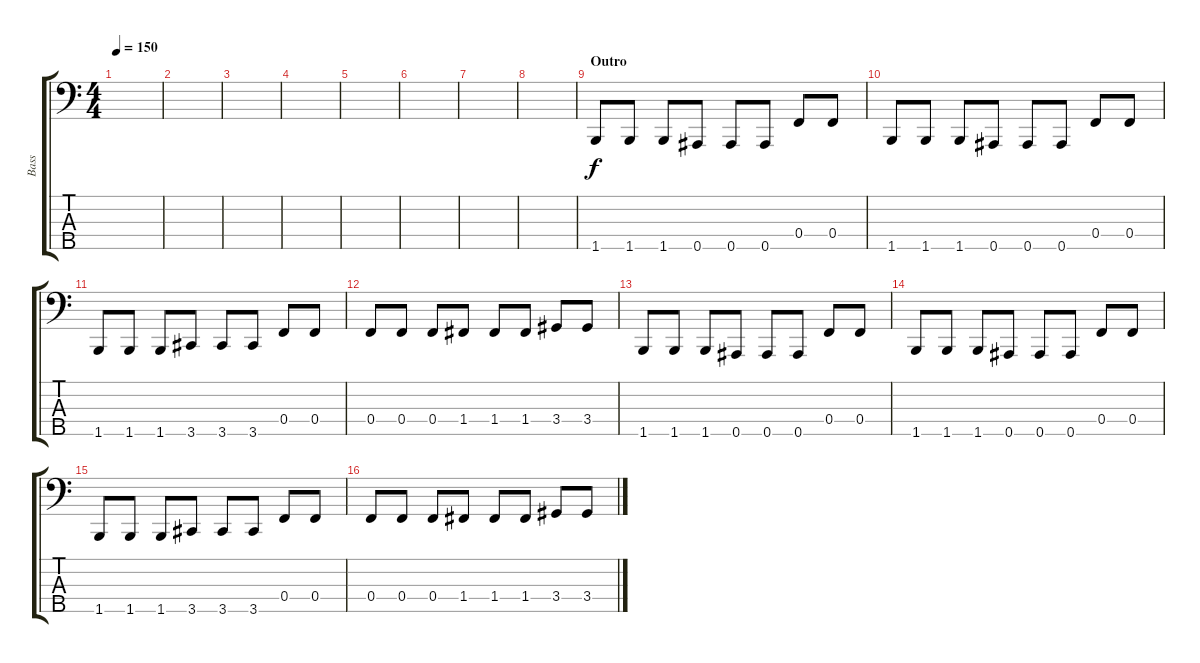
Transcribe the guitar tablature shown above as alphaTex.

\track ("Bass" "Bass") {instrument electricbassfinger}
\staff {score tabs}
\tuning (Ab2 Eb2 Bb1 F1 Bb0) {hide}
\ts (4 4)
\tempo 150
\clef f4
\ks c
|
|
|
|
|
|
|
|
\section ("" "Outro")
1.5.8 1.5.8 1.5.8 0.5.8 0.5.8 0.5.8 0.4.8 0.4.8 |
1.5.8 1.5.8 1.5.8 0.5.8 0.5.8 0.5.8 0.4.8 0.4.8 |
1.5.8 1.5.8 1.5.8 3.5.8 3.5.8 3.5.8 0.4.8 0.4.8 |
0.4.8 0.4.8 0.4.8 1.4.8 1.4.8 1.4.8 3.4.8 3.4.8 |
1.5.8 1.5.8 1.5.8 0.5.8 0.5.8 0.5.8 0.4.8 0.4.8 |
1.5.8 1.5.8 1.5.8 0.5.8 0.5.8 0.5.8 0.4.8 0.4.8 |
1.5.8 1.5.8 1.5.8 3.5.8 3.5.8 3.5.8 0.4.8 0.4.8 |
0.4.8 0.4.8 0.4.8 1.4.8 1.4.8 1.4.8 3.4.8 3.4.8
